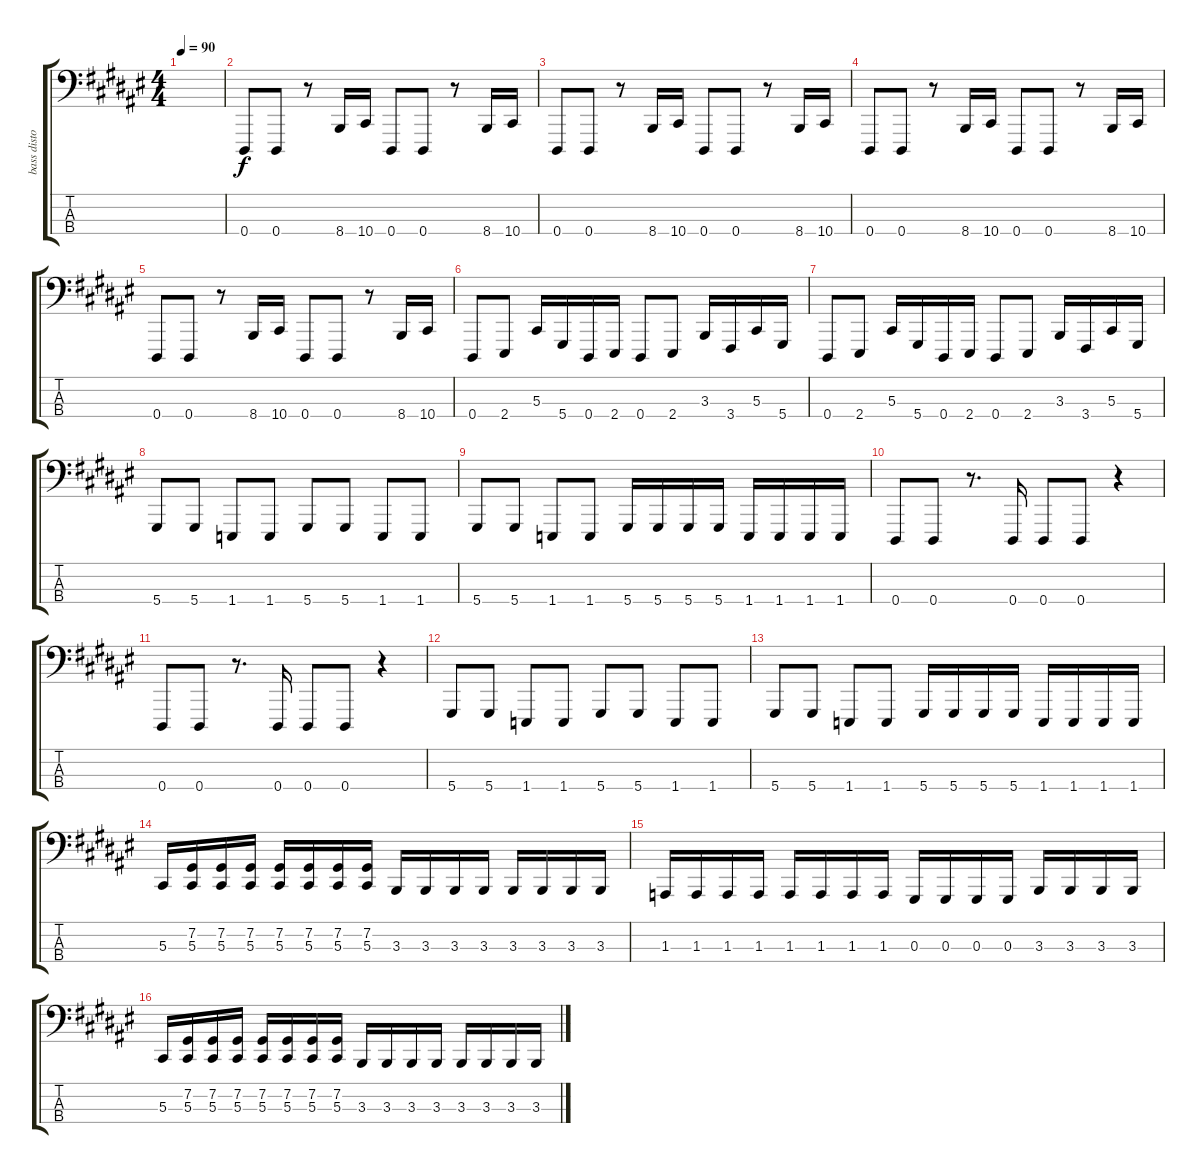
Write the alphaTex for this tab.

\track ("bass distortion" "bass disto") {instrument lead8bassandlead}
\staff {score tabs}
\tuning (Gb2 Db2 Ab1 Eb1) {hide}
\ts (4 4)
\tempo 90
\clef f4
\ks d#minor
|
0.4.8 0.4.8 r.8 8.4.16 10.4.16 0.4.8 0.4.8 r.8 8.4.16 10.4.16 |
0.4.8 0.4.8 r.8 8.4.16 10.4.16 0.4.8 0.4.8 r.8 8.4.16 10.4.16 |
0.4.8 0.4.8 r.8 8.4.16 10.4.16 0.4.8 0.4.8 r.8 8.4.16 10.4.16 |
0.4.8 0.4.8 r.8 8.4.16 10.4.16 0.4.8 0.4.8 r.8 8.4.16 10.4.16 |
0.4.8 2.4.8 5.3.16 5.4.16 0.4.16 2.4.16 0.4.8 2.4.8 3.3.16 3.4.16 5.3.16 5.4.16 |
0.4.8 2.4.8 5.3.16 5.4.16 0.4.16 2.4.16 0.4.8 2.4.8 3.3.16 3.4.16 5.3.16 5.4.16 |
5.4.8 5.4.8 1.4.8 1.4.8 5.4.8 5.4.8 1.4.8 1.4.8 |
5.4.8 5.4.8 1.4.8 1.4.8 5.4.16 5.4.16 5.4.16 5.4.16 1.4.16 1.4.16 1.4.16 1.4.16 |
0.4.8 0.4.8 r.8{d} 0.4.16 0.4.8 0.4.8 r.4 |
0.4.8 0.4.8 r.8{d} 0.4.16 0.4.8 0.4.8 r.4 |
5.4.8 5.4.8 1.4.8 1.4.8 5.4.8 5.4.8 1.4.8 1.4.8 |
5.4.8 5.4.8 1.4.8 1.4.8 5.4.16 5.4.16 5.4.16 5.4.16 1.4.16 1.4.16 1.4.16 1.4.16 |
5.3.16 (7.2 5.3).16 (7.2 5.3).16 (7.2 5.3).16 (7.2 5.3).16 (7.2 5.3).16 (7.2 5.3).16 (7.2 5.3).16 3.3.16 3.3.16 3.3.16 3.3.16 3.3.16 3.3.16 3.3.16 3.3.16 |
1.3.16 1.3.16 1.3.16 1.3.16 1.3.16 1.3.16 1.3.16 1.3.16 0.3.16 0.3.16 0.3.16 0.3.16 3.3.16 3.3.16 3.3.16 3.3.16 |
5.3.16 (7.2 5.3).16 (7.2 5.3).16 (7.2 5.3).16 (7.2 5.3).16 (7.2 5.3).16 (7.2 5.3).16 (7.2 5.3).16 3.3.16 3.3.16 3.3.16 3.3.16 3.3.16 3.3.16 3.3.16 3.3.16
